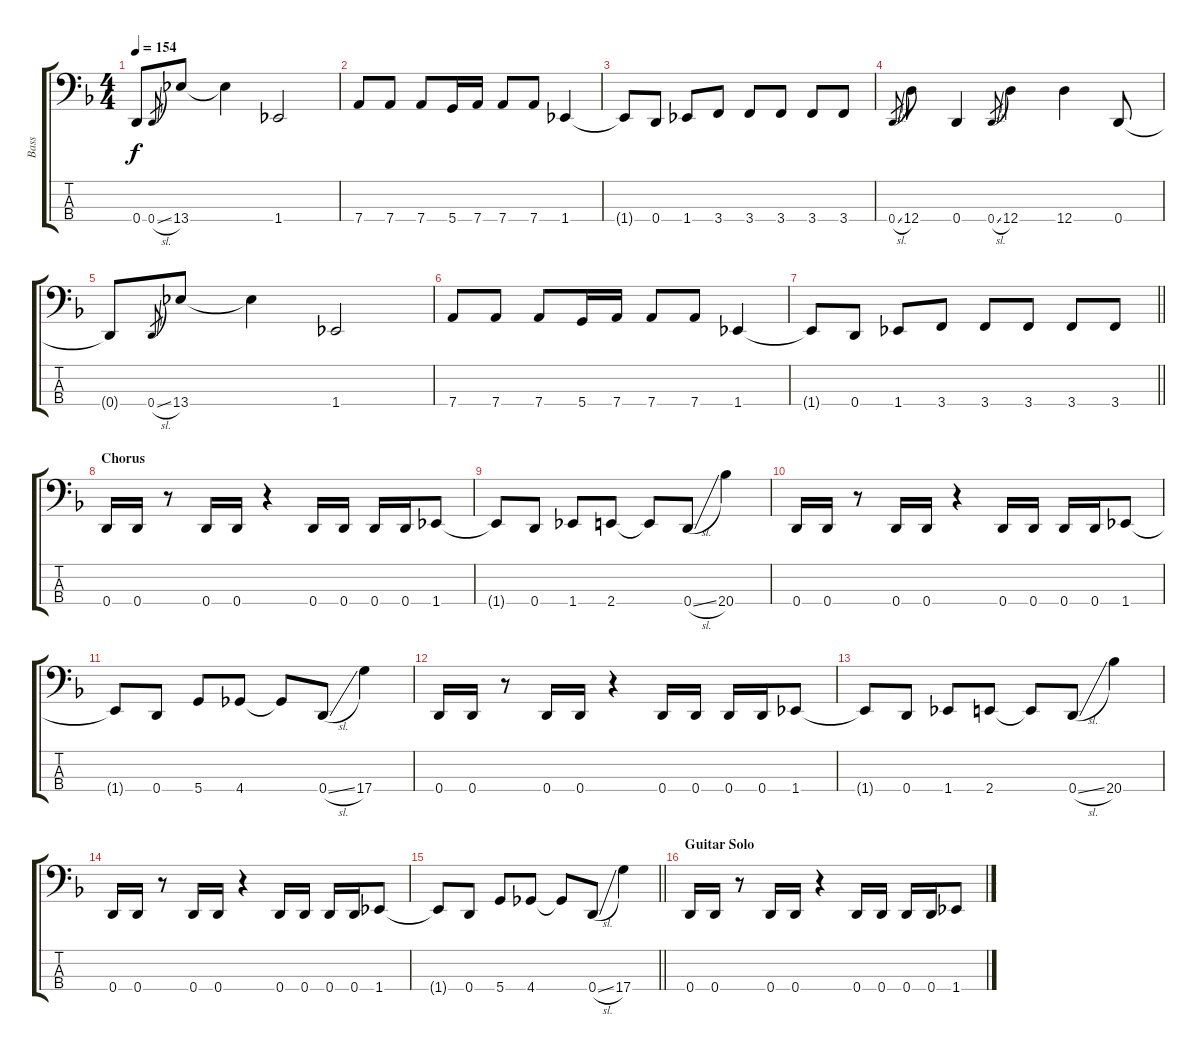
\track ("Bass" "Bass") {instrument electricbasspick}
\staff {score tabs}
\tuning (G2 D2 A1 D1) {hide}
\ts (4 4)
\tempo 154
\clef f4
\ks dminor
0.4{t}.8{dy f} 0.4{sl}.8{gr} 13.4.8 13.4{t}.4 1.4.2 |
7.4.8 7.4.8 7.4.8 5.4.16 7.4.16 7.4.8 7.4.8 1.4.4 |
1.4{t}.8 0.4.8 1.4.8 3.4.8 3.4.8 3.4.8 3.4.8 3.4.8 |
0.4{sl}.8{gr} 12.4.8 0.4.4 0.4{sl}.8{gr} 12.4.4 12.4.4 0.4.8 |
0.4{t}.8 0.4{sl}.8{gr} 13.4.8 13.4{t}.4 1.4.2 |
7.4.8 7.4.8 7.4.8 5.4.16 7.4.16 7.4.8 7.4.8 1.4.4 |
\barLineRight lightlight
1.4{t}.8 0.4.8 1.4.8 3.4.8 3.4.8 3.4.8 3.4.8 3.4.8 |
\section ("" "Chorus")
0.4.16 0.4.16 r.8 0.4.16 0.4.16 r.4 0.4.16 0.4.16 0.4.16 0.4.16 1.4.8 |
1.4{t}.8 0.4.8 1.4.8 2.4.8 2.4{t}.8 0.4{sl}.8 20.4.4 |
0.4.16 0.4.16 r.8 0.4.16 0.4.16 r.4 0.4.16 0.4.16 0.4.16 0.4.16 1.4.8 |
1.4{t}.8 0.4.8 5.4.8 4.4.8 4.4{t}.8 0.4{sl}.8 17.4.4 |
0.4.16 0.4.16 r.8 0.4.16 0.4.16 r.4 0.4.16 0.4.16 0.4.16 0.4.16 1.4.8 |
1.4{t}.8 0.4.8 1.4.8 2.4.8 2.4{t}.8 0.4{sl}.8 20.4.4 |
0.4.16 0.4.16 r.8 0.4.16 0.4.16 r.4 0.4.16 0.4.16 0.4.16 0.4.16 1.4.8 |
\barLineRight lightlight
1.4{t}.8 0.4.8 5.4.8 4.4.8 4.4{t}.8 0.4{sl}.8 17.4.4 |
\section ("" "Guitar Solo")
0.4.16 0.4.16 r.8 0.4.16 0.4.16 r.4 0.4.16 0.4.16 0.4.16 0.4.16 1.4.8
